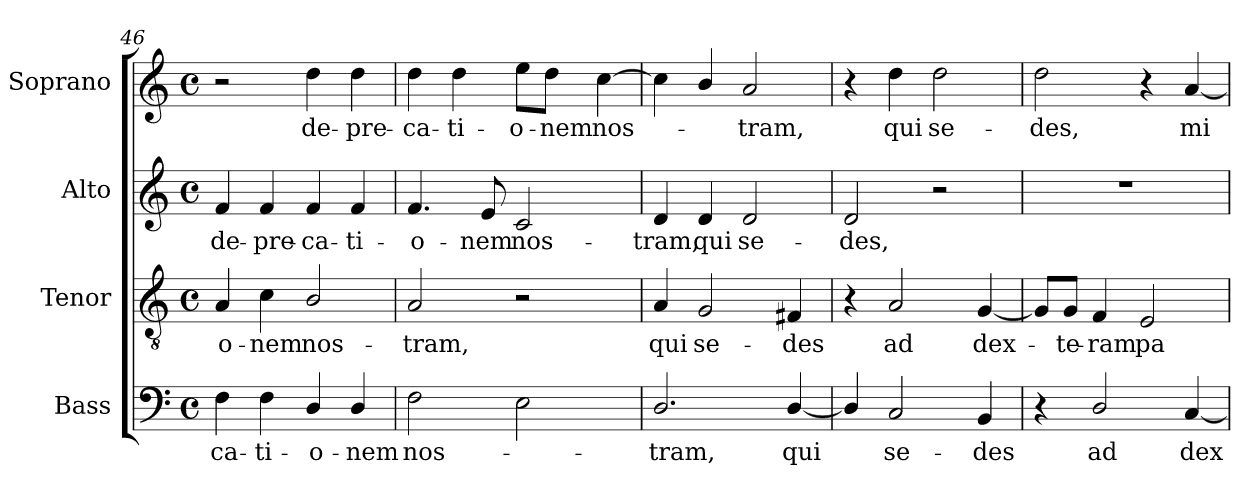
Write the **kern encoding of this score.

**kern	**text	**kern	**text	**kern	**text	**kern	**text
*part4	*part4	*part3	*part3	*part2	*part2	*part1	*part1
*staff4	*staff4	*staff3	*staff3	*staff2	*staff2	*staff1	*staff1
*I"Bass	*	*I"Tenor	*	*I"Alto	*	*I"Soprano	*
*I'B.	*	*I'T.	*	*I'A.	*	*I'S.	*
*clefF4	*	*clefGv2	*	*clefG2	*	*clefG2	*
*	*	*ITrd7c12	*	*	*	*	*
*k[]	*	*k[]	*	*k[]	*	*k[]	*
*C:	*	*C:	*	*C:	*	*C:	*
*M4/4	*	*M4/4	*	*M4/4	*	*M4/4	*
*met(c)	*	*met(c)	*	*met(c)	*	*met(c)	*
=46	=46	=46	=46	=46	=46	=46	=46
!	!LO:LY:b:color=#000000	!	!	!	!	!	!
!	!	!	!LO:LY:b:color=#000000	!	!	!	!
!	!	!	!	!	!LO:LY:b:color=#000000	!	!
4Fi\	-ca-	4AAi/	-o-	4fi/	de-	2r	.
!	!LO:LY:b:color=#000000	!	!	!	!	!	!
!	!	!	!LO:LY:b:color=#000000	!	!	!	!
!	!	!	!	!	!LO:LY:b:color=#000000	!	!
4Fi\	-ti-	4Ci\	-nem	4fi/	-pre-	.	.
!	!LO:LY:b:color=#000000	!	!	!	!	!	!
!	!	!	!LO:LY:b:color=#000000	!	!	!	!
!	!	!	!	!	!LO:LY:b:color=#000000	!	!
!	!	!	!	!	!	!	!LO:LY:b:color=#000000
4Di/	-o-	2BBi/	nos-	4fi/	-ca-	4ddi\	de-
!	!LO:LY:b:color=#000000	!	!	!	!	!	!
!	!	!	!	!	!LO:LY:b:color=#000000	!	!
!	!	!	!	!	!	!	!LO:LY:b:color=#000000
4Di/	-nem	.	.	4fi/	-ti-	4ddi\	-pre-
=47	=47	=47	=47	=47	=47	=47	=47
!	!LO:LY:b:color=#000000	!	!	!	!	!	!
!	!	!	!LO:LY:b:color=#000000	!	!	!	!
!	!	!	!	!	!LO:LY:b:color=#000000	!	!
!	!	!	!	!	!	!	!LO:LY:b:color=#000000
2Fi\	nos-	2AAi/	-tram,	4.fi/	-o-	4ddi\	-ca-
!	!	!	!	!	!	!	!LO:LY:b:color=#000000
.	.	.	.	.	.	4ddi\	-ti-
!	!	!	!	!	!LO:LY:b:color=#000000	!	!
.	.	.	.	8ei/	-nem	.	.
!	!	!	!	!	!LO:LY:b:color=#000000	!	!
!	!	!	!	!	!	!	!LO:LY:b:color=#000000
2Ei\	.	2r	.	2ci/	nos-	8eei\L	-o-
!	!	!	!	!	!	!	!LO:LY:b:color=#000000
.	.	.	.	.	.	8ddi\J	-nem
!	!	!	!	!	!	!	!LO:LY:b:color=#000000
.	.	.	.	.	.	[4cci\	nos-
=48	=48	=48	=48	=48	=48	=48	=48
!	!LO:LY:b:color=#000000	!	!	!	!	!	!
!	!	!	!LO:LY:b:color=#000000	!	!	!	!
!	!	!	!	!	!LO:LY:b:color=#000000	!	!
2.Di/	-tram,	4AAi/	qui	4di/	-tram,	4cci\]	.
!	!	!	!LO:LY:b:color=#000000	!	!	!	!
!	!	!	!	!	!LO:LY:b:color=#000000	!	!
.	.	2GGi/	se-	4di/	qui	4bi/	.
!	!	!	!	!	!LO:LY:b:color=#000000	!	!
!	!	!	!	!	!	!	!LO:LY:b:color=#000000
.	.	.	.	2di/	se-	2ai/	-tram,
!	!LO:LY:b:color=#000000	!	!	!	!	!	!
!	!	!	!LO:LY:b:color=#000000	!	!	!	!
[4Di/	qui	4FF#Xi/	-des	.	.	.	.
=49	=49	=49	=49	=49	=49	=49	=49
!	!	!	!	!	!LO:LY:b:color=#000000	!	!
4Di/]	.	4r	.	2di/	-des,	4r	.
!	!LO:LY:b:color=#000000	!	!	!	!	!	!
!	!	!	!LO:LY:b:color=#000000	!	!	!	!
!	!	!	!	!	!	!	!LO:LY:b:color=#000000
2Ci/	se-	2AAi/	ad	.	.	4ddi\	qui
!	!	!	!	!	!	!	!LO:LY:b:color=#000000
.	.	.	.	2r	.	2ddi\	se-
!	!LO:LY:b:color=#000000	!	!	!	!	!	!
!	!	!	!LO:LY:b:color=#000000	!	!	!	!
4BBi/	-des	[4GGi/	dex-	.	.	.	.
=50	=50	=50	=50	=50	=50	=50	=50
!	!	!	!	!	!	!	!LO:LY:b:color=#000000
4r	.	8GGi/L]	.	1r	.	2ddi\	-des,
!	!	!	!LO:LY:b:color=#000000	!	!	!	!
.	.	8GGi/J	-te-	.	.	.	.
!	!LO:LY:b:color=#000000	!	!	!	!	!	!
!	!	!	!LO:LY:b:color=#000000	!	!	!	!
2Di/	ad	4FFi/	-ram	.	.	.	.
!	!	!	!LO:LY:b:color=#000000	!	!	!	!
.	.	2EEi/	pa-	.	.	4r	.
!	!LO:LY:b:color=#000000	!	!	!	!	!	!
!	!	!	!	!	!	!	!LO:LY:b:color=#000000
[4Ci/	dex-	.	.	.	.	[4ai/	mi-
=	=	=	=	=	=	=	=
*-	*-	*-	*-	*-	*-	*-	*-
